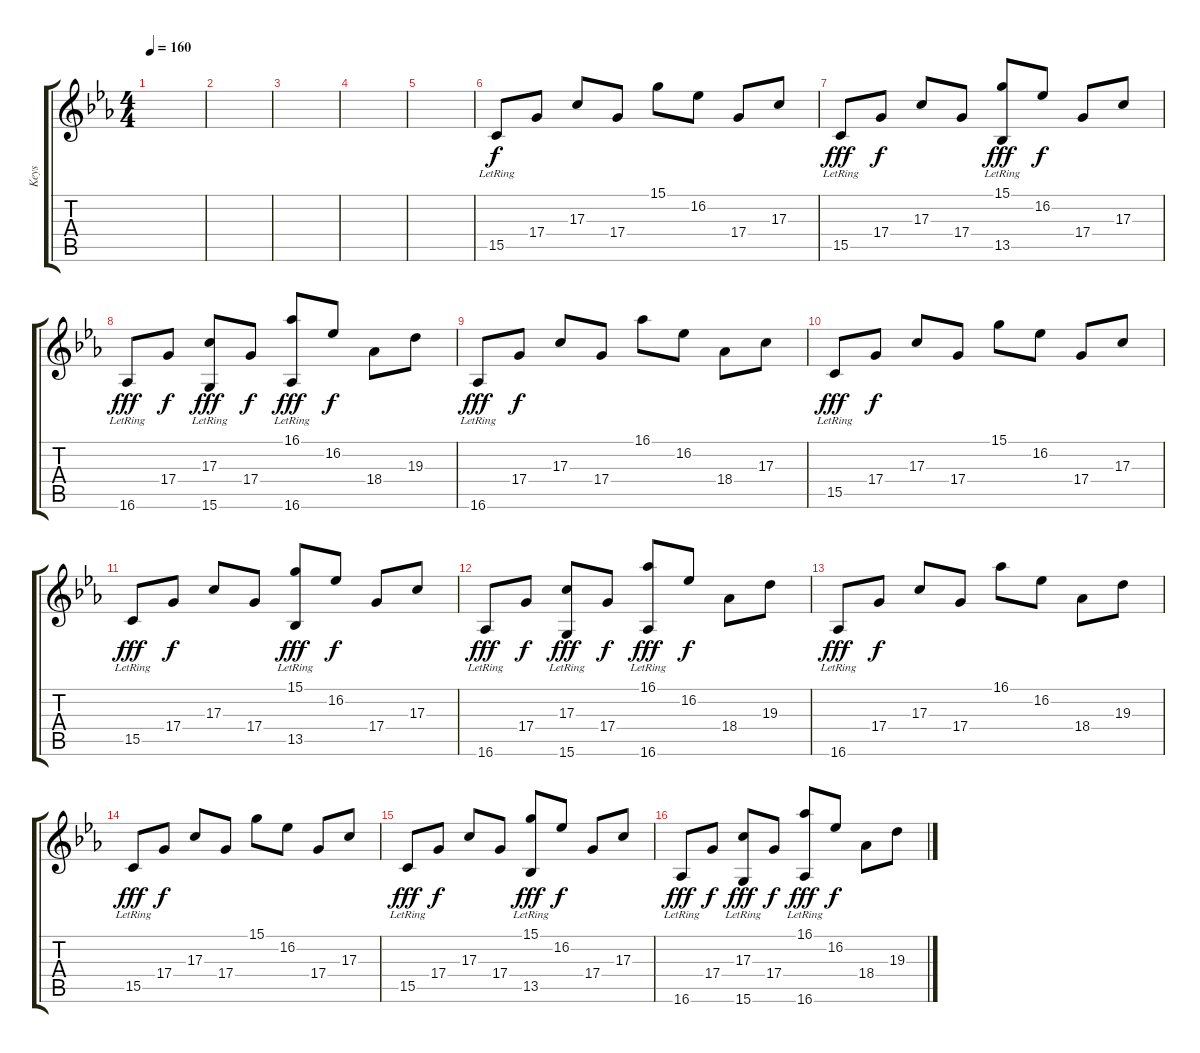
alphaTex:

\track ("Keys" "Keys") {instrument brightacousticpiano}
\staff {score tabs}
\tuning (E4 B3 G3 D3 A2 E2) {hide}
\ts (4 4)
\tempo 160
\clef g2
\ks eb
|
|
|
|
|
15.5{lr}.8 17.4.8{dy f} 17.3.8 17.4.8 15.1.8 16.2.8 17.4.8 17.3.8 |
15.5{lr}.8{dy fff} 17.4.8{dy f} 17.3.8 17.4.8 (15.1 13.5{lr}).8{dy fff} 16.2.8{dy f} 17.4.8 17.3.8 |
16.6{lr}.8{dy fff} 17.4.8{dy f} (17.3 15.6{lr}).8{dy fff} 17.4.8{dy f} (16.1 16.6{lr}).8{dy fff} 16.2.8{dy f} 18.4.8 19.3.8 |
16.6{lr}.8{dy fff} 17.4.8{dy f} 17.3.8 17.4.8 16.1.8 16.2.8 18.4.8 17.3.8 |
15.5{lr}.8{dy fff} 17.4.8{dy f} 17.3.8 17.4.8 15.1.8 16.2.8 17.4.8 17.3.8 |
15.5{lr}.8{dy fff} 17.4.8{dy f} 17.3.8 17.4.8 (15.1 13.5{lr}).8{dy fff} 16.2.8{dy f} 17.4.8 17.3.8 |
16.6{lr}.8{dy fff} 17.4.8{dy f} (17.3 15.6{lr}).8{dy fff} 17.4.8{dy f} (16.1 16.6{lr}).8{dy fff} 16.2.8{dy f} 18.4.8 19.3.8 |
16.6{lr}.8{dy fff} 17.4.8{dy f} 17.3.8 17.4.8 16.1.8 16.2.8 18.4.8 19.3.8 |
15.5{lr}.8{dy fff} 17.4.8{dy f} 17.3.8 17.4.8 15.1.8 16.2.8 17.4.8 17.3.8 |
15.5{lr}.8{dy fff} 17.4.8{dy f} 17.3.8 17.4.8 (15.1 13.5{lr}).8{dy fff} 16.2.8{dy f} 17.4.8 17.3.8 |
16.6{lr}.8{dy fff} 17.4.8{dy f} (17.3 15.6{lr}).8{dy fff} 17.4.8{dy f} (16.1 16.6{lr}).8{dy fff} 16.2.8{dy f} 18.4.8 19.3.8
